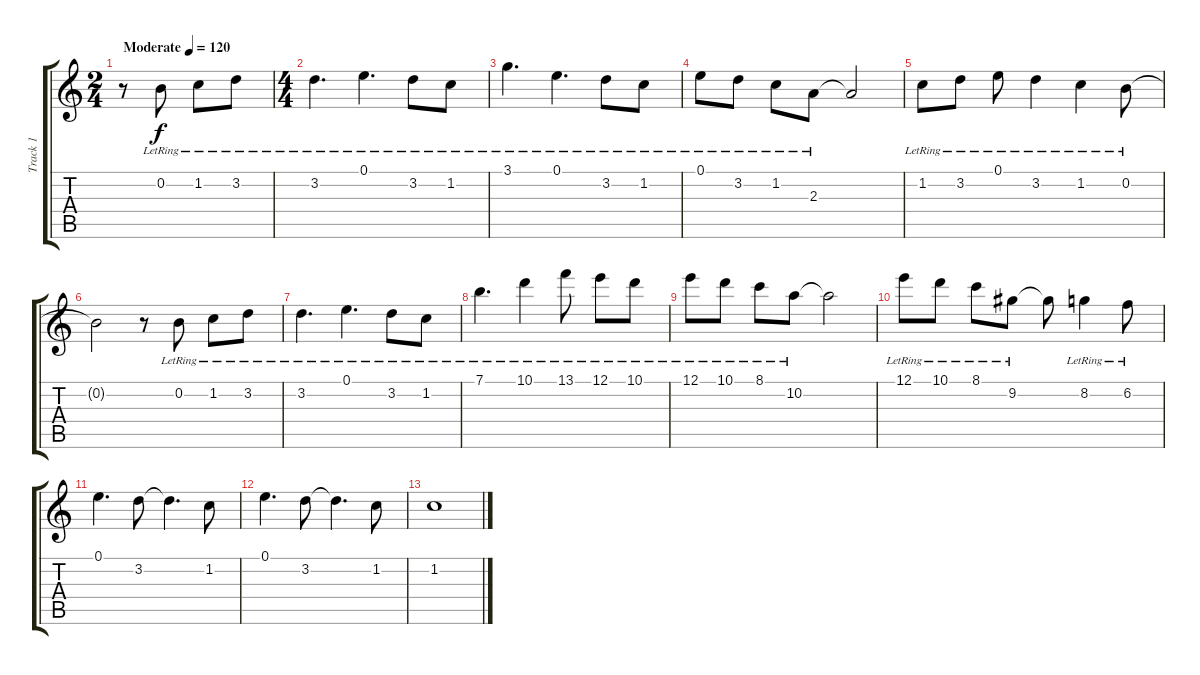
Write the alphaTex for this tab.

\track ("Track 1" "Track 1") {mute instrument acousticguitarnylon}
\staff {score tabs}
\tuning (E4 B3 G3 D3 A2 E2) {hide}
\ts (2 4)
\tempo (120 "Moderate")
\clef g2
\ks c
r.8{dy f instrument acousticguitarnylon} 0.2{lr}.8 1.2{lr}.8 3.2{lr}.8 |
\ts (4 4)
3.2{lr}.4{d} 0.1{lr}.4{d} 3.2{lr}.8 1.2{lr}.8 |
3.1{lr}.4{d} 0.1{lr}.4{d} 3.2{lr}.8 1.2{lr}.8 |
0.1{lr}.8 3.2{lr}.8 1.2{lr}.8 2.3{lr}.8 2.3{t}.2 |
1.2{lr}.8 3.2{lr}.8 0.1{lr}.8 3.2{lr}.4 1.2{lr}.4 0.2{lr}.8 |
0.2{t}.2 r.8 0.2{lr}.8 1.2{lr}.8 3.2{lr}.8 |
3.2{lr}.4{d} 0.1{lr}.4{d} 3.2{lr}.8 1.2{lr}.8 |
7.1{lr}.4{d} 10.1{lr}.4 13.1{lr}.8 12.1{lr}.8 10.1{lr}.8 |
12.1{lr}.8 10.1{lr}.8 8.1{lr}.8 10.2{lr}.8 10.2{t}.2 |
12.1{lr}.8 10.1{lr}.8 8.1{lr}.8 9.2{lr}.8 9.2{t}.8 8.2{lr}.4 6.2{lr}.8 |
0.1.4{d} 3.2.8 3.2{t}.4{d} 1.2.8 |
0.1.4{d} 3.2.8 3.2{t}.4{d} 1.2.8 |
1.2.1
